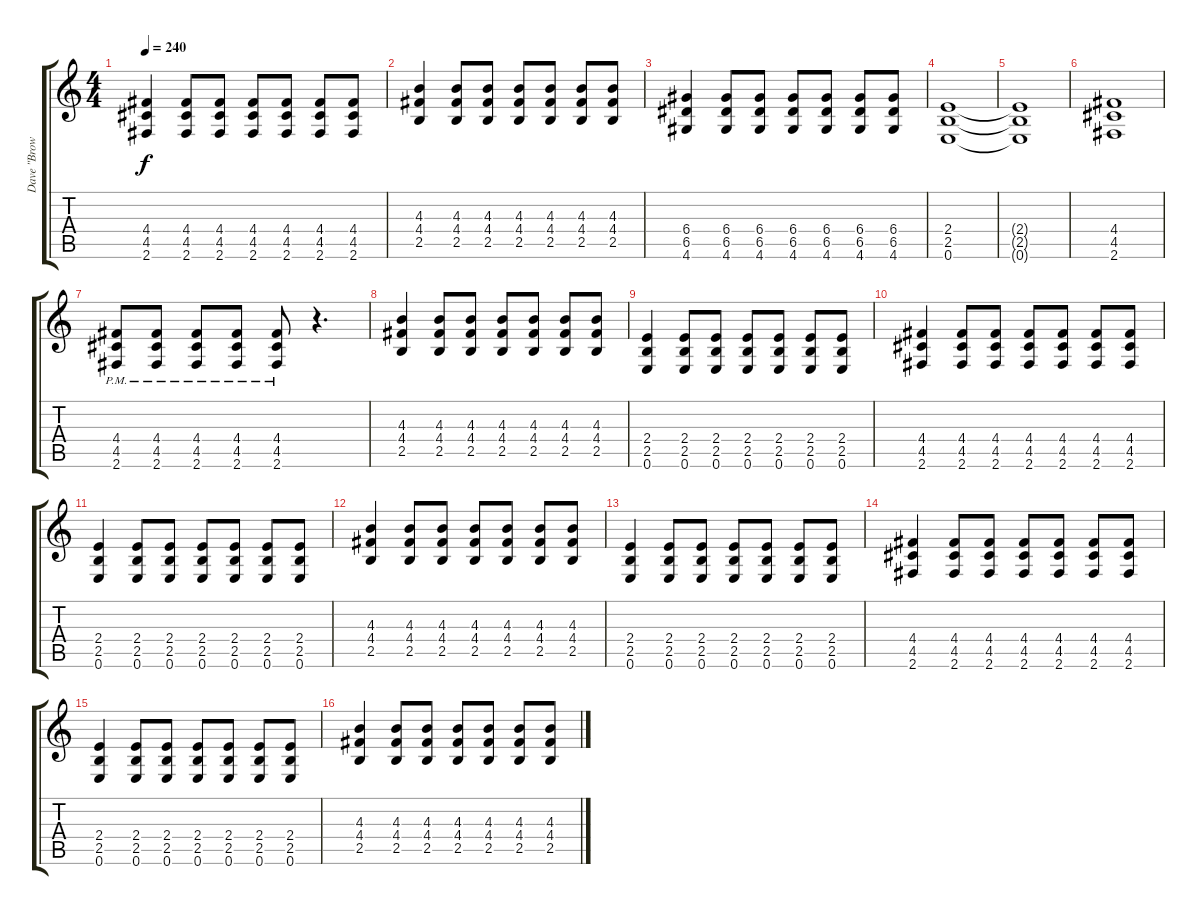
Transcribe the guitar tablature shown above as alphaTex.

\track ("Dave \"Brownsound\" Baksh" "Dave \"Brow") {instrument distortionguitar}
\staff {score tabs}
\tuning (E4 B3 G3 D3 A2 E2) {hide}
\ts (4 4)
\tempo 240
\clef g2
\ks c
(4.4 4.5 2.6).4{dy f} (4.4 4.5 2.6).8 (4.4 4.5 2.6).8 (4.4 4.5 2.6).8 (4.4 4.5 2.6).8 (4.4 4.5 2.6).8 (4.4 4.5 2.6).8 |
(4.3 4.4 2.5).4 (4.3 4.4 2.5).8 (4.3 4.4 2.5).8 (4.3 4.4 2.5).8 (4.3 4.4 2.5).8 (4.3 4.4 2.5).8 (4.3 4.4 2.5).8 |
(6.4 6.5 4.6).4 (6.4 6.5 4.6).8 (6.4 6.5 4.6).8 (6.4 6.5 4.6).8 (6.4 6.5 4.6).8 (6.4 6.5 4.6).8 (6.4 6.5 4.6).8 |
(2.4 2.5 0.6).1 |
(2.4{t} 2.5{t} 0.6{t}).1 |
(4.4 4.5 2.6).1 |
(4.4{pm} 4.5{pm} 2.6{pm}).8 (4.4{pm} 4.5{pm} 2.6{pm}).8 (4.4{pm} 4.5{pm} 2.6{pm}).8 (4.4{pm} 4.5{pm} 2.6{pm}).8 (4.4{pm} 4.5{pm} 2.6{pm}).8 r.4{d} |
(4.3 4.4 2.5).4 (4.3 4.4 2.5).8 (4.3 4.4 2.5).8 (4.3 4.4 2.5).8 (4.3 4.4 2.5).8 (4.3 4.4 2.5).8 (4.3 4.4 2.5).8 |
(2.4 2.5 0.6).4 (2.4 2.5 0.6).8 (2.4 2.5 0.6).8 (2.4 2.5 0.6).8 (2.4 2.5 0.6).8 (2.4 2.5 0.6).8 (2.4 2.5 0.6).8 |
(4.4 4.5 2.6).4 (4.4 4.5 2.6).8 (4.4 4.5 2.6).8 (4.4 4.5 2.6).8 (4.4 4.5 2.6).8 (4.4 4.5 2.6).8 (4.4 4.5 2.6).8 |
(2.4 2.5 0.6).4 (2.4 2.5 0.6).8 (2.4 2.5 0.6).8 (2.4 2.5 0.6).8 (2.4 2.5 0.6).8 (2.4 2.5 0.6).8 (2.4 2.5 0.6).8 |
(4.3 4.4 2.5).4 (4.3 4.4 2.5).8 (4.3 4.4 2.5).8 (4.3 4.4 2.5).8 (4.3 4.4 2.5).8 (4.3 4.4 2.5).8 (4.3 4.4 2.5).8 |
(2.4 2.5 0.6).4 (2.4 2.5 0.6).8 (2.4 2.5 0.6).8 (2.4 2.5 0.6).8 (2.4 2.5 0.6).8 (2.4 2.5 0.6).8 (2.4 2.5 0.6).8 |
(4.4 4.5 2.6).4 (4.4 4.5 2.6).8 (4.4 4.5 2.6).8 (4.4 4.5 2.6).8 (4.4 4.5 2.6).8 (4.4 4.5 2.6).8 (4.4 4.5 2.6).8 |
(2.4 2.5 0.6).4 (2.4 2.5 0.6).8 (2.4 2.5 0.6).8 (2.4 2.5 0.6).8 (2.4 2.5 0.6).8 (2.4 2.5 0.6).8 (2.4 2.5 0.6).8 |
(4.3 4.4 2.5).4 (4.3 4.4 2.5).8 (4.3 4.4 2.5).8 (4.3 4.4 2.5).8 (4.3 4.4 2.5).8 (4.3 4.4 2.5).8 (4.3 4.4 2.5).8
